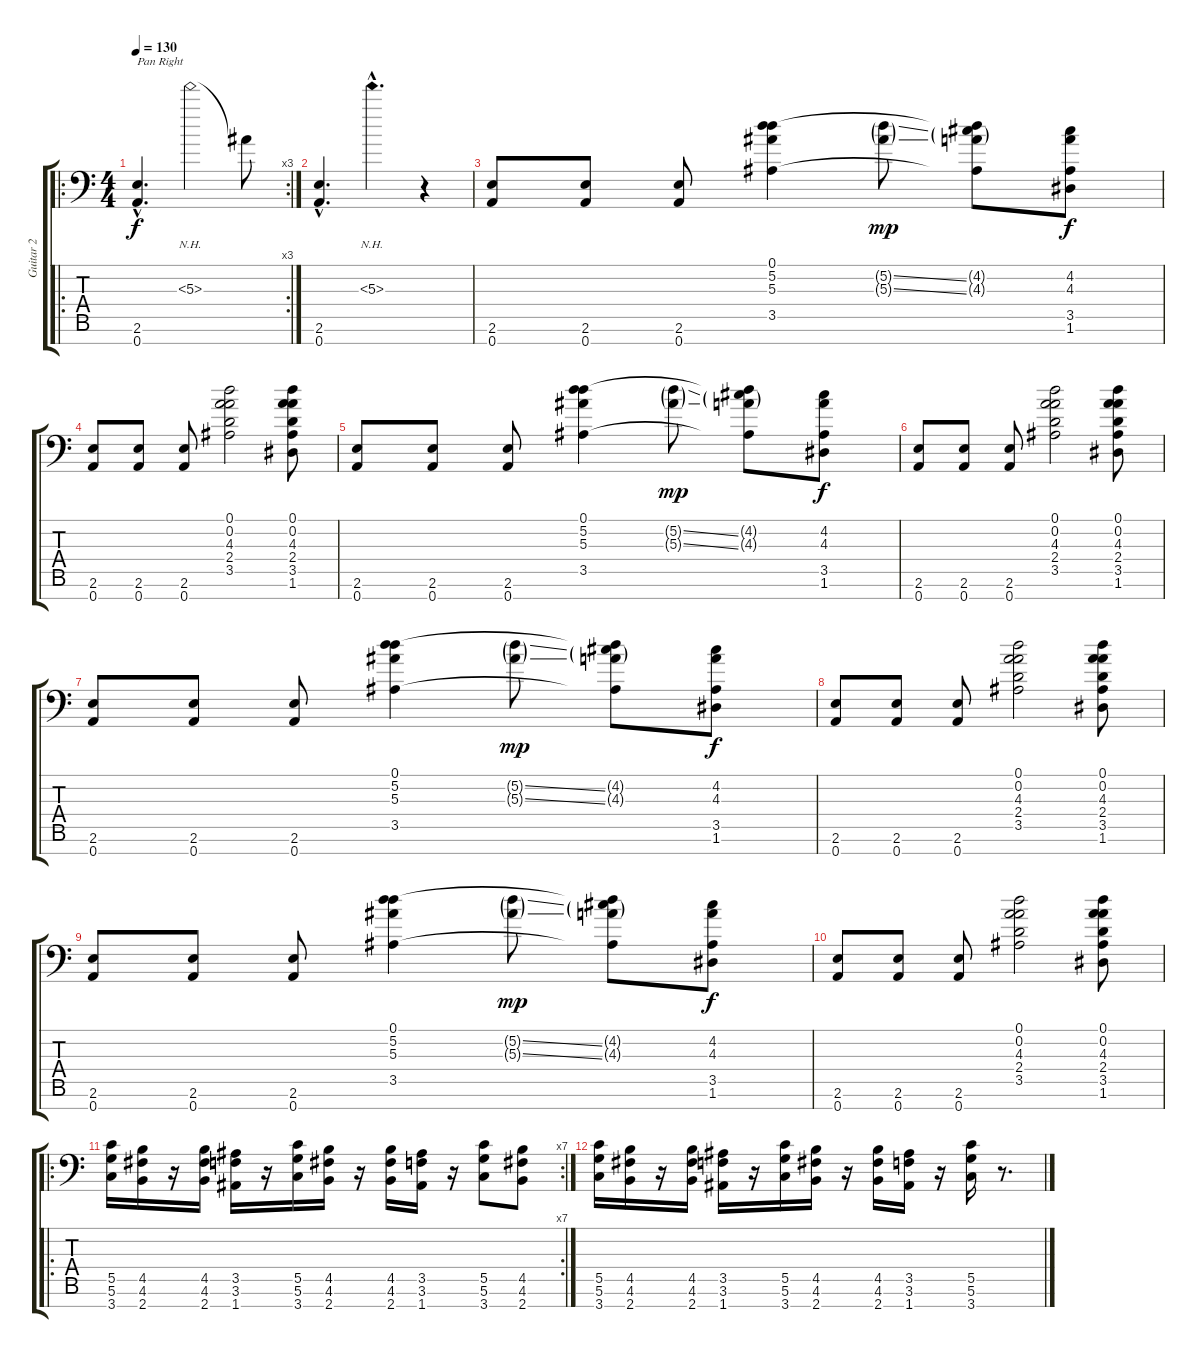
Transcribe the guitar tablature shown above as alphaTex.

\track ("Guitar 2" "Guitar 2") {instrument distortionguitar}
\staff {score tabs}
\tuning (D4 A3 F3 C3 G2 D2 A1) {hide}
\ro
\rc 3
\ts (4 4)
\tempo 130
\clef f4
\ks c
(2.6{hac} 0.7{hac}).4{d txt "Pan Right" dy f balance 16} 5.3{nh}.2 5.3{t}.8 |
(2.6{hac} 0.7{hac}).4{d} 5.3{nh hac}.4{d} r.4 |
(2.6 0.7).8 (2.6 0.7).8 (2.6 0.7).8 (0.1 5.2 5.3 3.5).4 (5.2{ss g} 5.3{ss g}).8{dy mp} (0.1{t} 4.2{g} 4.3{g} 3.5{t}).8 (4.2 4.3 3.5 1.6).8{dy f} |
(2.6 0.7).8 (2.6 0.7).8 (2.6 0.7).8 (0.1 0.2 4.3 2.4 3.5).2 (0.1 0.2 4.3 2.4 3.5 1.6).8 |
(2.6 0.7).8 (2.6 0.7).8 (2.6 0.7).8 (0.1 5.2 5.3 3.5).4 (5.2{ss g} 5.3{ss g}).8{dy mp} (0.1{t} 4.2{g} 4.3{g} 3.5{t}).8 (4.2 4.3 3.5 1.6).8{dy f} |
(2.6 0.7).8 (2.6 0.7).8 (2.6 0.7).8 (0.1 0.2 4.3 2.4 3.5).2 (0.1 0.2 4.3 2.4 3.5 1.6).8 |
(2.6 0.7).8 (2.6 0.7).8 (2.6 0.7).8 (0.1 5.2 5.3 3.5).4 (5.2{ss g} 5.3{ss g}).8{dy mp} (0.1{t} 4.2{g} 4.3{g} 3.5{t}).8 (4.2 4.3 3.5 1.6).8{dy f} |
(2.6 0.7).8 (2.6 0.7).8 (2.6 0.7).8 (0.1 0.2 4.3 2.4 3.5).2 (0.1 0.2 4.3 2.4 3.5 1.6).8 |
(2.6 0.7).8 (2.6 0.7).8 (2.6 0.7).8 (0.1 5.2 5.3 3.5).4 (5.2{ss g} 5.3{ss g}).8{dy mp} (0.1{t} 4.2{g} 4.3{g} 3.5{t}).8 (4.2 4.3 3.5 1.6).8{dy f} |
(2.6 0.7).8 (2.6 0.7).8 (2.6 0.7).8 (0.1 0.2 4.3 2.4 3.5).2 (0.1 0.2 4.3 2.4 3.5 1.6).8 |
\ro
\rc 7
(5.5 5.6 3.7).16 (4.5 4.6 2.7).16 r.16 (4.5 4.6 2.7).16 (3.5 3.6 1.7).16 r.16 (5.5 5.6 3.7).16 (4.5 4.6 2.7).16 r.16 (4.5 4.6 2.7).16 (3.5 3.6 1.7).16 r.16 (5.5 5.6 3.7).8 (4.5 4.6 2.7).8 |
(5.5 5.6 3.7).16 (4.5 4.6 2.7).16 r.16 (4.5 4.6 2.7).16 (3.5 3.6 1.7).16 r.16 (5.5 5.6 3.7).16 (4.5 4.6 2.7).16 r.16 (4.5 4.6 2.7).16 (3.5 3.6 1.7).16 r.16 (5.5 5.6 3.7).16 r.8{d}
